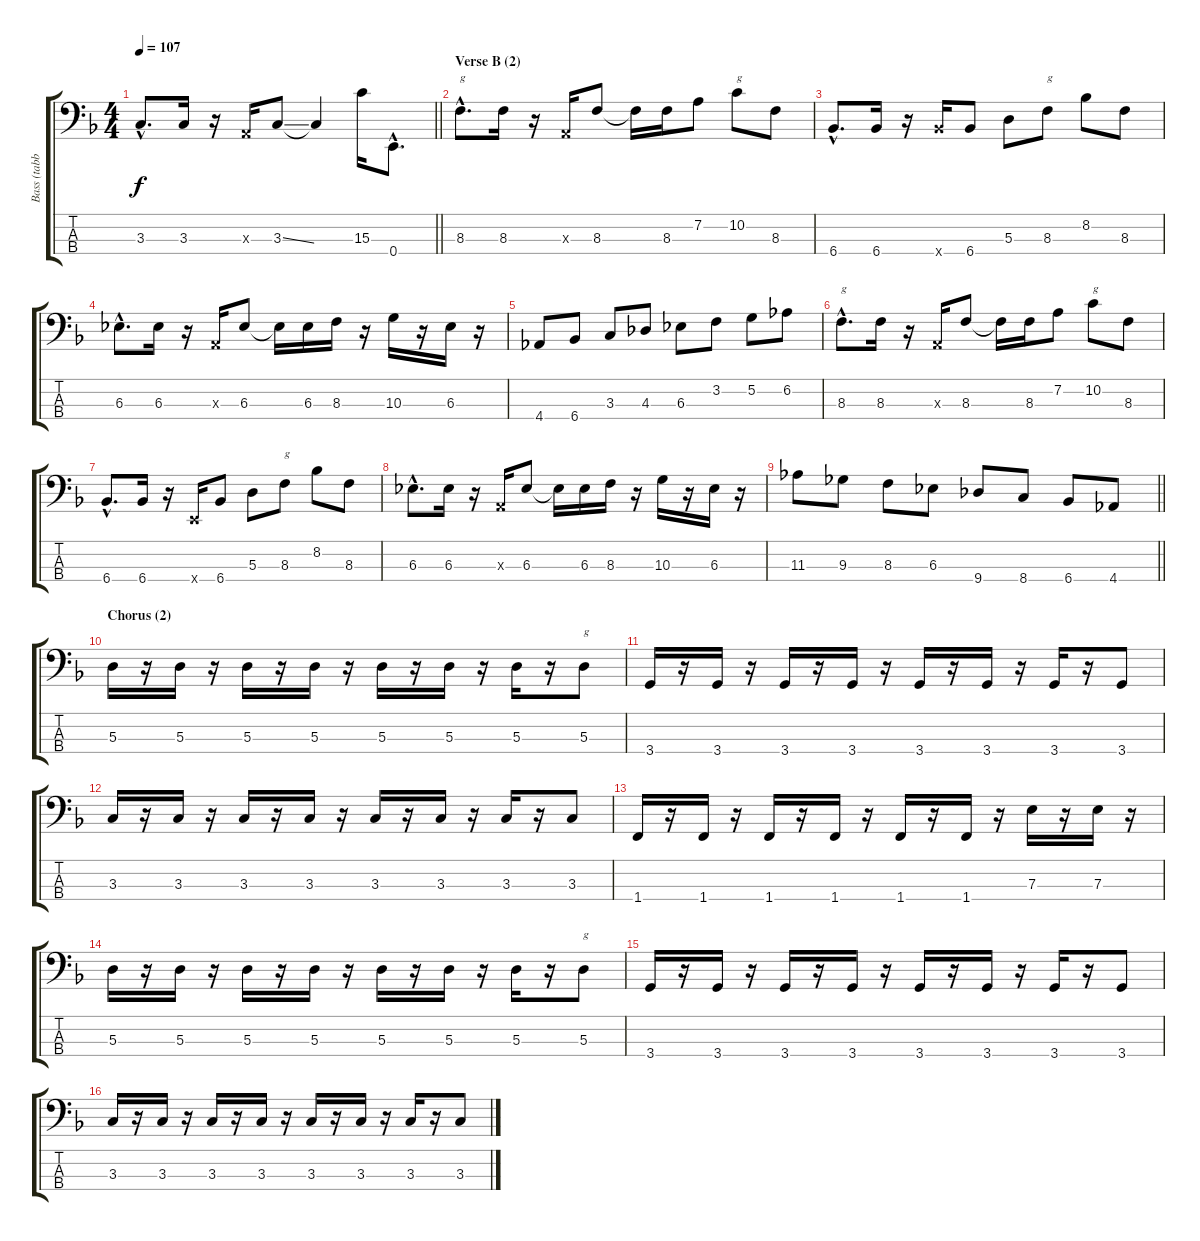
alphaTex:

\track ("Bass (tabbed)" "Bass (tabb") {instrument distortionguitar}
\staff {score tabs}
\tuning (G2 D2 A1 E1) {hide}
\ts (4 4)
\tempo 107
\clef f4
\barLineRight lightlight
\ks dminor
3.3{hac}.8{d dy f} 3.3.16 r.16 0.3{x}.16 3.3{ss}.8 3.3{t}.4 15.3.16 0.4{hac}.8{d} |
\section ("" "Verse B (2)")
8.3{hac}.8{d txt "g"} 8.3.16 r.16 0.3{x}.16 8.3.8 8.3{t}.16 8.3.16 7.2.8 10.2.8{txt "g"} 8.3.8 |
6.4{hac}.8{d} 6.4.16 r.16 6.4{x}.16 6.4.8 5.3.8 8.3.8{txt "g"} 8.2.8 8.3.8 |
6.3{hac}.8{d} 6.3.16 r.16 0.3{x}.16 6.3.8 6.3{t}.16 6.3.16 8.3.16 r.16 10.3.16 r.16 6.3.16 r.16 |
4.4.8 6.4.8 3.3.8 4.3.8 6.3.8 3.2.8 5.2.8 6.2.8 |
8.3{hac}.8{d txt "g"} 8.3.16 r.16 0.3{x}.16 8.3.8 8.3{t}.16 8.3.16 7.2.8 10.2.8{txt "g"} 8.3.8 |
6.4{hac}.8{d} 6.4.16 r.16 0.4{x}.16 6.4.8 5.3.8 8.3.8{txt "g"} 8.2.8 8.3.8 |
6.3{hac}.8{d} 6.3.16 r.16 0.3{x}.16 6.3.8 6.3{t}.16 6.3.16 8.3.16 r.16 10.3.16 r.16 6.3.16 r.16 |
\barLineRight lightlight
11.3.8 9.3.8 8.3.8 6.3.8 9.4.8 8.4.8 6.4.8 4.4.8 |
\section ("" "Chorus (2)")
5.3.16 r.16 5.3.16 r.16 5.3.16 r.16 5.3.16 r.16 5.3.16 r.16 5.3.16 r.16 5.3.16 r.16 5.3.8{txt "g"} |
3.4.16 r.16 3.4.16 r.16 3.4.16 r.16 3.4.16 r.16 3.4.16 r.16 3.4.16 r.16 3.4.16 r.16 3.4.8 |
3.3.16 r.16 3.3.16 r.16 3.3.16 r.16 3.3.16 r.16 3.3.16 r.16 3.3.16 r.16 3.3.16 r.16 3.3.8 |
1.4.16 r.16 1.4.16 r.16 1.4.16 r.16 1.4.16 r.16 1.4.16 r.16 1.4.16 r.16 7.3.16 r.16 7.3.16 r.16 |
5.3.16 r.16 5.3.16 r.16 5.3.16 r.16 5.3.16 r.16 5.3.16 r.16 5.3.16 r.16 5.3.16 r.16 5.3.8{txt "g"} |
3.4.16 r.16 3.4.16 r.16 3.4.16 r.16 3.4.16 r.16 3.4.16 r.16 3.4.16 r.16 3.4.16 r.16 3.4.8 |
3.3.16 r.16 3.3.16 r.16 3.3.16 r.16 3.3.16 r.16 3.3.16 r.16 3.3.16 r.16 3.3.16 r.16 3.3.8
